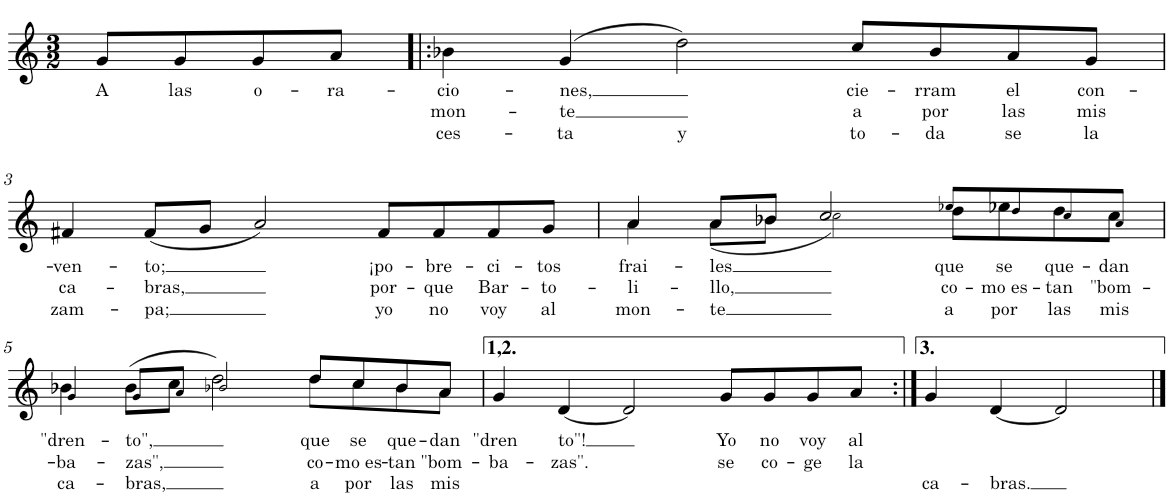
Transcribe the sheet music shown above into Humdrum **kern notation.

**kern	**text	**text	**text
*part1	*part1	*part1	*part1
*staff1	*staff1	*staff1	*staff1
*I"Nylon Guitar	*	*	*
*clefG2	*	*	*
*Trd7c12	*	*	*
*k[]	*	*	*
*M3/2	*	*	*
=1	=1	=1	=1
!	!LO:LY:b	!	!
8g/L	A	.	.
!	!LO:LY:b	!	!
8g/	las	.	.
!	!LO:LY:b	!	!
8g/	o-	.	.
!	!LO:LY:b	!	!
8a/J	-ra-	.	.
=2!|:	=2!|:	=2!|:	=2!|:
!	!LO:LY:b	!LO:LY:b	!LO:LY:b
4b-X\	-cio-	mon-	ces-
!	!LO:LY:b	!LO:LY:b	!LO:LY:b
(4g/	-nes,	-te	-ta
!	!	!	!LO:LY:b
2dd\)	.	.	y
!	!LO:LY:b	!LO:LY:b	!LO:LY:b
8cc/L	cie-	a	to-
!	!LO:LY:b	!LO:LY:b	!LO:LY:b
8b-/	-rram	por	-da
!	!LO:LY:b	!LO:LY:b	!LO:LY:b
8a/	el	las	se
!	!LO:LY:b	!LO:LY:b	!LO:LY:b
8g/J	con-	mis	la
!!LO:LB:g=z
=3	=3	=3	=3
!	!LO:LY:b	!LO:LY:b	!LO:LY:b
4f#X/	-ven-	ca-	zam-
!	!LO:LY:b	!LO:LY:b	!LO:LY:b
(8f#/L	-to;	-bras,	-pa;
8g/J	.	.	.
2a/)	.	.	.
!	!LO:LY:b	!LO:LY:b	!LO:LY:b
8f#/L	¡po-	por-	yo
!	!LO:LY:b	!LO:LY:b	!LO:LY:b
8f#/	-bre-	-que	no
!	!LO:LY:b	!LO:LY:b	!LO:LY:b
8f#/	ci-	Bar-	voy
!	!LO:LY:b	!LO:LY:b	!LO:LY:b
8g/J	-tos	-to-	al
=4	=4	=4	=4
!	!LO:LY:b	!LO:LY:b	!LO:LY:b
*^	*	*	*
4a/	4a!\	frai-	-li-	mon-
!	!	!LO:LY:b	!LO:LY:b	!LO:LY:b
8a/L	(<8a!\L	-les	-llo,	-te
8b-X/J	8b-!\J	.	.	.
2cc/	2cc!\)	.	.	.
!	!	!LO:LY:b	!LO:LY:b	!LO:LY:b
8dd\L	8ee-X!/L	que	co-	a
!	!	!LO:LY:b	!LO:LY:b	!LO:LY:b
8ee-X\	8dd!/	se	-mo es-	por
!	!	!LO:LY:b	!LO:LY:b	!LO:LY:b
8dd\	8cc!/	que-	-tan	las
!	!	!LO:LY:b	!LO:LY:b	!LO:LY:b
8cc\J	8a!/J	-dan	"bom-	mis
!!LO:LB:g=z	!!
=5	=5	=5	=5	=5
!	!	!LO:LY:b	!LO:LY:b	!LO:LY:b
4b-X\	4g!/	"dren-	-ba-	ca-
!	!	!LO:LY:b	!LO:LY:b	!LO:LY:b
(>8b-\L	8g!/L	-to",	-zas",	-bras,
8cc\J	8a!/J	.	.	.
2dd\)	2b-X!/	.	.	.
!	!	!LO:LY:b	!LO:LY:b	!LO:LY:b
8dd/L	8dd!\L	que	co-	a
!	!	!LO:LY:b	!LO:LY:b	!LO:LY:b
8cc/	8cc!\	se	-mo es-	por
!	!	!LO:LY:b	!LO:LY:b	!LO:LY:b
8b-/	8b-!\	que-	-tan	las
!	!	!LO:LY:b	!LO:LY:b	!LO:LY:b
8a/J	8a!\J	-dan	"bom-	mis
=6	=6	=6	=6	=6
!	!	!LO:LY:b	!LO:LY:b	!
*v	*v	*	*	*
4g/	"dren	-ba-	.
!	!LO:LY:b	!LO:LY:b	!
[4d/	to"!	-zas".	.
2d/]	.	.	.
!	!LO:LY:b	!LO:LY:b	!
8g/L	Yo	se	.
!	!LO:LY:b	!LO:LY:b	!
8g/	no	co-	.
!	!LO:LY:b	!LO:LY:b	!
8g/	voy	-ge	.
!	!LO:LY:b	!LO:LY:b	!
8a/J	al	la	.
=7:|!	=7:|!	=7:|!	=7:|!
!	!	!	!LO:LY:b
4g/	.	.	ca-
!	!	!	!LO:LY:b
[4d/	.	.	-bras.
2d/]	.	.	.
==	==	==	==
*-	*-	*-	*-
